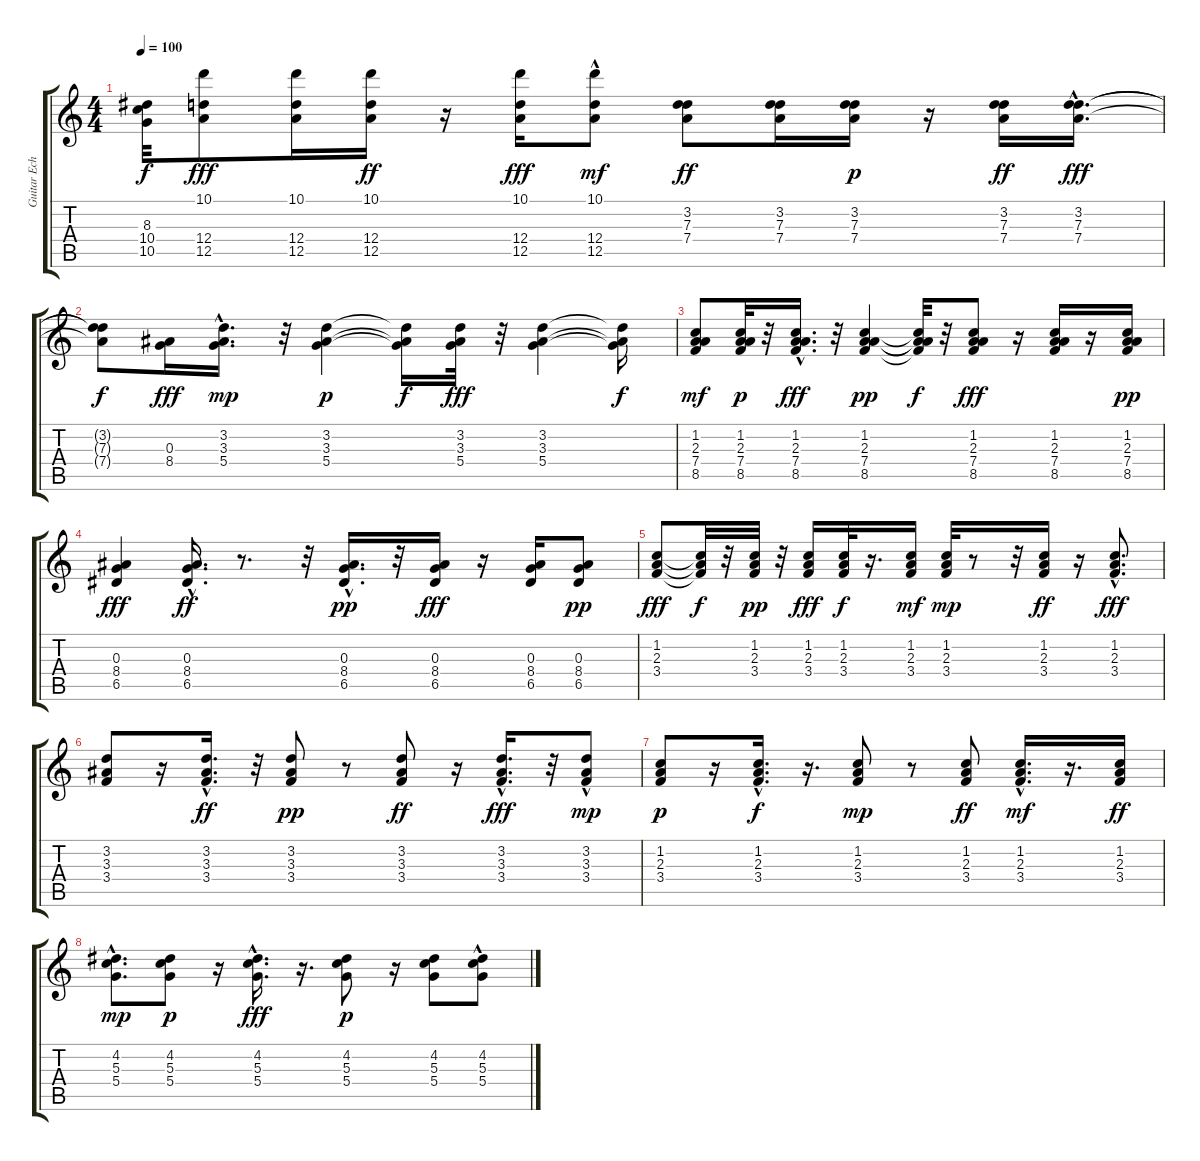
\track ("Guitar Echo" "Guitar Ech") {instrument electricguitarmuted}
\staff {score tabs}
\tuning (E4 B3 G3 D3 A2 E2) {hide}
\ts (4 4)
\tempo 100
\clef g2
\ks c
(8.3{t} 10.4{t} 10.5{t}).32{dy f} (10.1 12.4 12.5).8{dy fff} (10.1 12.4 12.5).16 (10.1 12.4 12.5).16{dy ff} r.16 (10.1 12.4 12.5).16{dy fff} (10.1{hac} 12.4 12.5).8{dy mf} (3.2 7.3 7.4).8{dy ff} (3.2 7.3 7.4).16 (3.2 7.3 7.4).16{dy p} r.16 (3.2 7.3 7.4).16{dy ff} (3.2{hac} 7.3{hac} 7.4{hac}).16{d dy fff} |
(3.2{t} 7.3{t} 7.4{t}).8{dy f} (0.3 8.4).16{dy fff} (3.2{hac} 3.3{hac} 5.4{hac}).16{d dy mp} r.32 (3.2 3.3 5.4).4{dy p} (3.2{t} 3.3{t} 5.4{t}).16{dy f} (3.2 3.3 5.4).32{dy fff} r.32 (3.2 3.3 5.4).4 (3.2{t} 3.3{t} 5.4{t}).16{dy f} |
(1.2 2.3 7.4 8.5).8{dy mf} (1.2 2.3 7.4 8.5).32{dy p} r.32 (1.2{hac} 2.3{hac} 7.4{hac} 8.5{hac}).16{d dy fff} r.32 (1.2 2.3 7.4 8.5).4{dy pp} (1.2{t} 2.3{t} 7.4{t} 8.5{t}).32{dy f} r.32 (1.2 2.3 7.4 8.5).8{dy fff} r.16 (1.2 2.3 7.4 8.5).16 r.16 (1.2 2.3 7.4 8.5).16{dy pp} |
(0.3 8.4 6.5).4{dy fff} (0.3{hac} 8.4{hac} 6.5{hac}).16{d dy ff} r.8{d} r.32 (0.3{hac} 8.4{hac} 6.5{hac}).16{d dy pp} r.32 (0.3 8.4 6.5).16{dy fff} r.16 (0.3 8.4 6.5).16 (0.3 8.4 6.5).8{dy pp} |
(1.2 2.3 3.4).8{dy fff} (1.2{t} 2.3{t} 3.4{t}).32{dy f} r.32 (1.2 2.3 3.4).32{dy pp} r.32 (1.2 2.3 3.4).16{dy fff} (1.2 2.3 3.4).32{dy f} r.16{d} (1.2 2.3 3.4).16{dy mf} (1.2 2.3 3.4).32{dy mp} r.8 r.32 (1.2 2.3 3.4).16{dy ff} r.16 (1.2 2.3 3.4{hac}).8{d dy fff} |
(3.2 3.3 3.4).8 r.16 (3.2{hac} 3.3{hac} 3.4{hac}).16{d dy ff} r.32 (3.2 3.3 3.4).8{dy pp} r.8 (3.2 3.3 3.4).8{dy ff} r.16 (3.2{hac} 3.3{hac} 3.4{hac}).16{d dy fff} r.32 (3.2{hac} 3.3{hac} 3.4).8{dy mp} |
(1.2 2.3 3.4).8{dy p} r.16 (1.2{hac} 2.3{hac} 3.4{hac}).16{d dy f} r.16{d} (1.2 2.3 3.4).8{dy mp} r.8 (1.2 2.3 3.4).8{dy ff} (1.2{hac} 2.3{hac} 3.4{hac}).16{d dy mf} r.16{d} (1.2 2.3 3.4).16{dy ff} |
(4.2{hac} 5.3{hac} 5.4{hac}).8{d dy mp} (4.2 5.3 5.4).8{dy p} r.16 (4.2{hac} 5.3{hac} 5.4{hac}).16{d dy fff} r.16{d} (4.2 5.3 5.4).8{dy p} r.16 (4.2 5.3 5.4).8 (4.2{hac} 5.3{hac} 5.4{hac}).8
